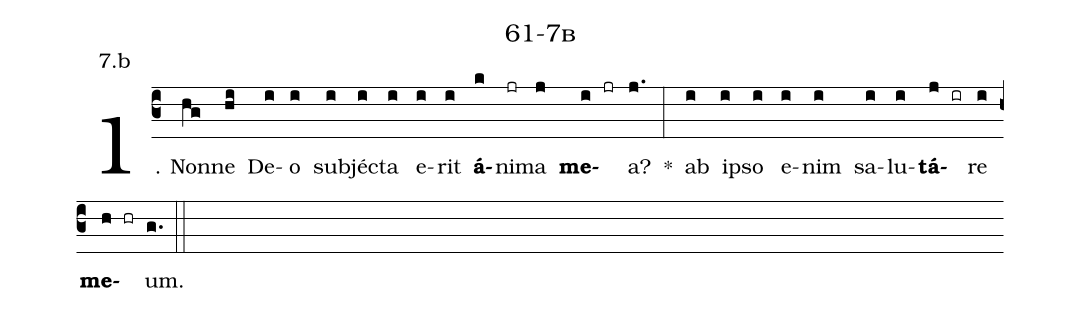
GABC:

name: 61-7b;
annotation: 7.b;
%%
(c3)1. Non(hg)ne(hi) De(i)o(i) sub(i)jéc(i)ta(i) e(i)rit(i) <b>á</b>(k)ni(jr)ma(j) <b>me</b>(i jr)a?(j.) *(:) ab(i) ip(i)so(i) e(i)nim(i) sa(i)lu(i)<b>tá</b>(j ir)re(i) <b>me</b>(h hr)um.(g.) (::)
